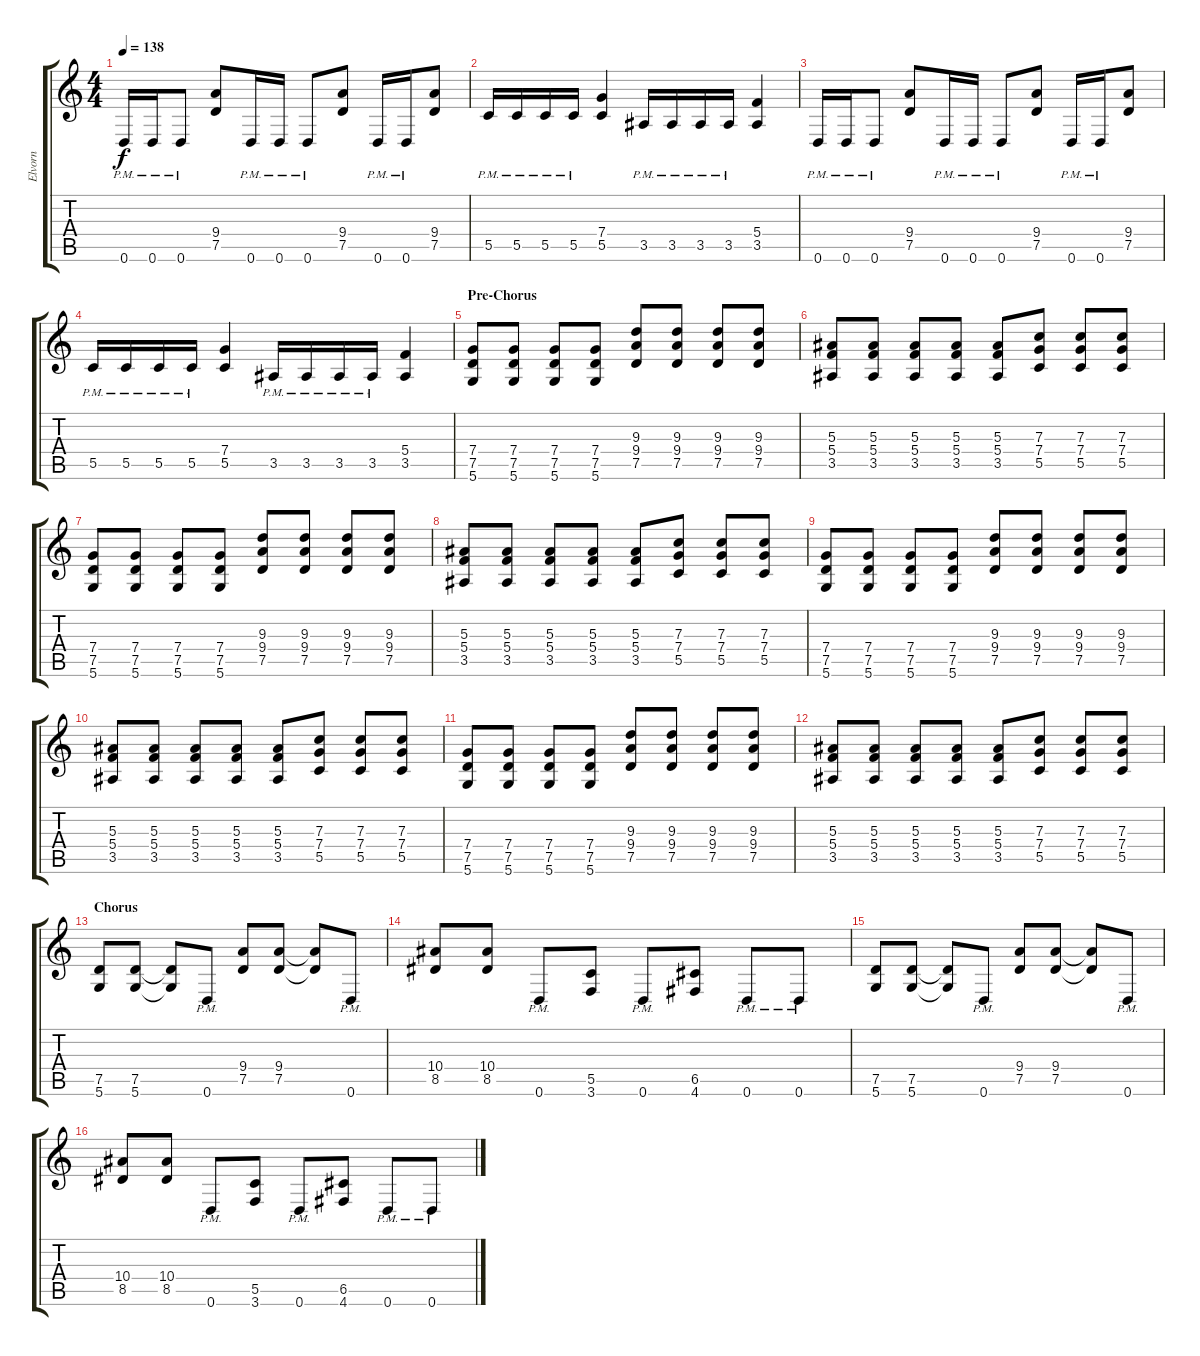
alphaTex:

\track ("Elvorn" "Elvorn") {instrument distortionguitar}
\staff {score tabs}
\tuning (D4 A3 F3 C3 G2 D2) {hide}
\ts (4 4)
\tempo 138
\clef g2
\ks c
0.6{pm}.16{dy f} 0.6{pm}.16 0.6{pm}.8 (9.4 7.5).8 0.6{pm}.16 0.6{pm}.16 0.6{pm}.8 (9.4 7.5).8 0.6{pm}.16 0.6{pm}.16 (9.4 7.5).8 |
5.5{pm}.16 5.5{pm}.16 5.5{pm}.16 5.5{pm}.16 (7.4 5.5).4 3.5{pm}.16 3.5{pm}.16 3.5{pm}.16 3.5{pm}.16 (5.4 3.5).4 |
0.6{pm}.16 0.6{pm}.16 0.6{pm}.8 (9.4 7.5).8 0.6{pm}.16 0.6{pm}.16 0.6{pm}.8 (9.4 7.5).8 0.6{pm}.16 0.6{pm}.16 (9.4 7.5).8 |
5.5{pm}.16 5.5{pm}.16 5.5{pm}.16 5.5{pm}.16 (7.4 5.5).4 3.5{pm}.16 3.5{pm}.16 3.5{pm}.16 3.5{pm}.16 (5.4 3.5).4 |
\section ("" "Pre-Chorus")
(7.4 7.5 5.6).8 (7.4 7.5 5.6).8 (7.4 7.5 5.6).8 (7.4 7.5 5.6).8 (9.3 9.4 7.5).8 (9.3 9.4 7.5).8 (9.3 9.4 7.5).8 (9.3 9.4 7.5).8 |
(5.3 5.4 3.5).8 (5.3 5.4 3.5).8 (5.3 5.4 3.5).8 (5.3 5.4 3.5).8 (5.3 5.4 3.5).8 (7.3 7.4 5.5).8 (7.3 7.4 5.5).8 (7.3 7.4 5.5).8 |
(7.4 7.5 5.6).8 (7.4 7.5 5.6).8 (7.4 7.5 5.6).8 (7.4 7.5 5.6).8 (9.3 9.4 7.5).8 (9.3 9.4 7.5).8 (9.3 9.4 7.5).8 (9.3 9.4 7.5).8 |
(5.3 5.4 3.5).8 (5.3 5.4 3.5).8 (5.3 5.4 3.5).8 (5.3 5.4 3.5).8 (5.3 5.4 3.5).8 (7.3 7.4 5.5).8 (7.3 7.4 5.5).8 (7.3 7.4 5.5).8 |
(7.4 7.5 5.6).8 (7.4 7.5 5.6).8 (7.4 7.5 5.6).8 (7.4 7.5 5.6).8 (9.3 9.4 7.5).8 (9.3 9.4 7.5).8 (9.3 9.4 7.5).8 (9.3 9.4 7.5).8 |
(5.3 5.4 3.5).8 (5.3 5.4 3.5).8 (5.3 5.4 3.5).8 (5.3 5.4 3.5).8 (5.3 5.4 3.5).8 (7.3 7.4 5.5).8 (7.3 7.4 5.5).8 (7.3 7.4 5.5).8 |
(7.4 7.5 5.6).8 (7.4 7.5 5.6).8 (7.4 7.5 5.6).8 (7.4 7.5 5.6).8 (9.3 9.4 7.5).8 (9.3 9.4 7.5).8 (9.3 9.4 7.5).8 (9.3 9.4 7.5).8 |
(5.3 5.4 3.5).8 (5.3 5.4 3.5).8 (5.3 5.4 3.5).8 (5.3 5.4 3.5).8 (5.3 5.4 3.5).8 (7.3 7.4 5.5).8 (7.3 7.4 5.5).8 (7.3 7.4 5.5).8 |
\section ("" "Chorus")
(7.5 5.6).8 (7.5 5.6).8 (7.5{t} 5.6{t}).8 0.6{pm}.8 (9.4 7.5).8 (9.4 7.5).8 (9.4{t} 7.5{t}).8 0.6{pm}.8 |
(10.4 8.5).8 (10.4 8.5).8 0.6{pm}.8 (5.5 3.6).8 0.6{pm}.8 (6.5 4.6).8 0.6{pm}.8 0.6{pm}.8 |
(7.5 5.6).8 (7.5 5.6).8 (7.5{t} 5.6{t}).8 0.6{pm}.8 (9.4 7.5).8 (9.4 7.5).8 (9.4{t} 7.5{t}).8 0.6{pm}.8 |
(10.4 8.5).8 (10.4 8.5).8 0.6{pm}.8 (5.5 3.6).8 0.6{pm}.8 (6.5 4.6).8 0.6{pm}.8 0.6{pm}.8
